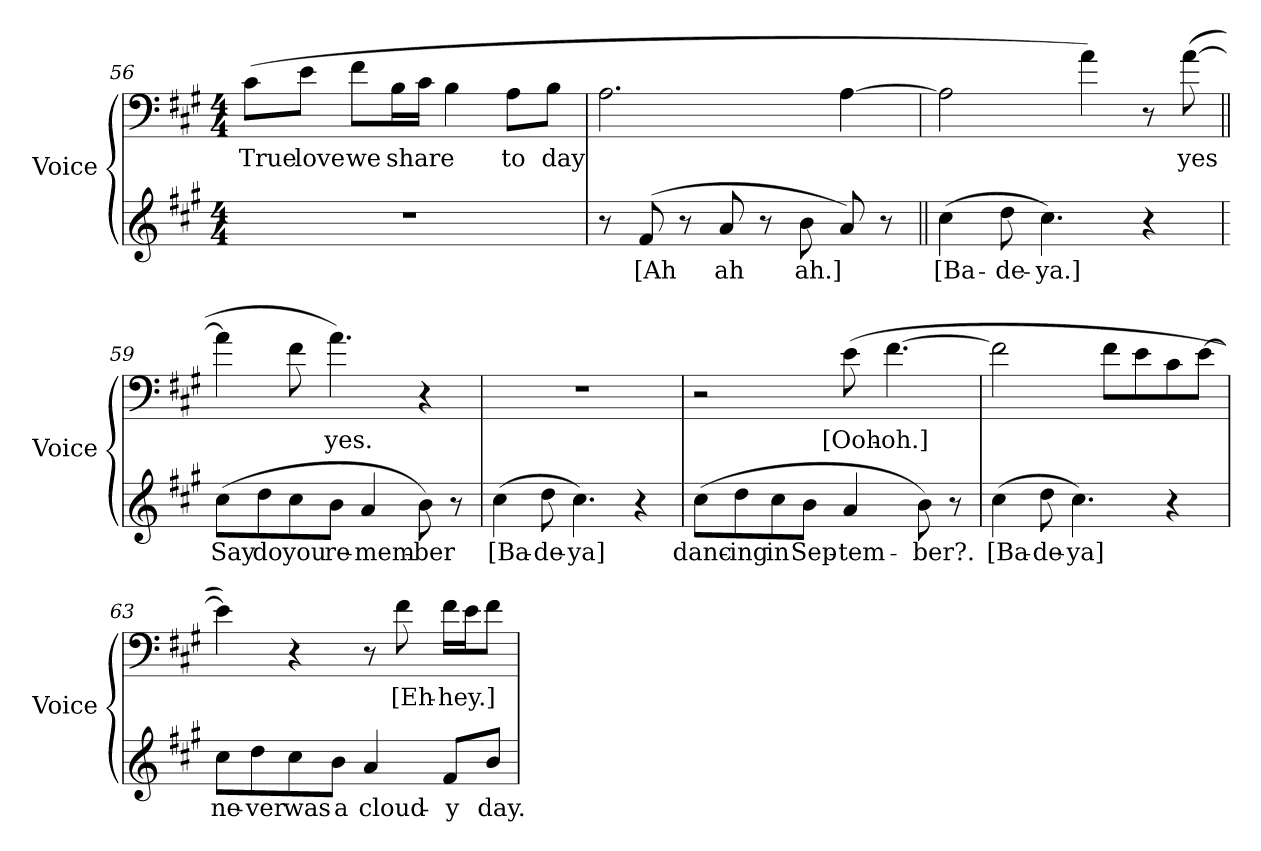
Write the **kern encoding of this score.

**kern	**text	**kern	**text
*part2	*part2	*part1	*part1
*staff2	*staff2	*staff1	*staff1
*I"Voice	*	*I"Voice	*
*I'Voice	*	*I'Voice	*
*clefG2	*	*clefF4	*
*k[f#c#g#]	*	*k[f#c#g#]	*
*A:	*	*A:	*
*M4/4	*	*M4/4	*
=56	=56	=56	=56
!	!	!	!LO:LY:b:color=#000000
1r	.	(8c#i\L	True
!	!	!	!LO:LY:b:color=#000000
.	.	8ei\J	love
!	!	!	!LO:LY:b:color=#000000
.	.	8f#i\L	we
!	!	!	!LO:LY:b:color=#000000
.	.	16Bi\L	share
.	.	16c#i\JJ	.
.	.	4Bi\	.
!	!	!	!LO:LY:b:color=#000000
.	.	8Ai\L	to
!	!	!	!LO:LY:b:color=#000000
.	.	8Bi\J	day
!!LO:LB:g=z
=57	=57	=57	=57
8r	.	2.Ai\	.
!	!LO:LY:b:color=#000000	!	!
(8f#i/	[Ah	.	.
8r	.	.	.
!	!LO:LY:b:color=#000000	!	!
8ai/	ah	.	.
8r	.	.	.
!	!LO:LY:b:color=#000000	!	!
8bi\	ah.]	.	.
8ai/)	.	[4Ai\	.
8r	.	.	.
!!LO:LB:g=z
=58||	=58	=58	=58
!	!LO:LY:b:color=#000000	!	!
(4cc#i\	[Ba-	2Ai\]	.
!	!LO:LY:b:color=#000000	!	!
8ddi\	-de-	.	.
!	!LO:LY:b:color=#000000	!	!
4.cc#i\)	-ya.]	.	.
.	.	4ai\)	.
4r	.	8r	.
!	!	!	!LO:LY:b:color=#000000
.	.	([8ai\	yes
=59	=59||	=59||	=59||
!	!LO:LY:b:color=#000000	!	!
(8cc#i\L	Say	4ai\]	.
!	!LO:LY:b:color=#000000	!	!
8ddi\	do	.	.
!	!LO:LY:b:color=#000000	!	!
8cc#i\	you	8f#i\	.
!	!LO:LY:b:color=#000000	!	!
!	!	!	!LO:LY:b:color=#000000
8bi\J	re-	4.ai\)	yes.
!	!LO:LY:b:color=#000000	!	!
4ai/	-mem-	.	.
!	!LO:LY:b:color=#000000	!	!
8bi\)	-ber	4r	.
8r	.	.	.
=60	=60	=60	=60
!	!LO:LY:b:color=#000000	!	!
(4cc#i\	[Ba-	1r	.
!	!LO:LY:b:color=#000000	!	!
8ddi\	-de-	.	.
!	!LO:LY:b:color=#000000	!	!
4.cc#i\)	-ya]	.	.
4r	.	.	.
!!LO:PB:g=z
=61	=61	=61	=61
!	!LO:LY:b:color=#000000	!	!
(8cc#i\L	danc-	2r	.
!	!LO:LY:b:color=#000000	!	!
8ddi\	-ing	.	.
!	!LO:LY:b:color=#000000	!	!
8cc#i\	in	.	.
!	!LO:LY:b:color=#000000	!	!
8bi\J	Sep-	.	.
!	!LO:LY:b:color=#000000	!	!
!	!	!	!LO:LY:b:color=#000000
4ai/	-tem-	(8ei\	[Ooh-
!	!	!	!LO:LY:b:color=#000000
.	.	[4.f#i\	-oh.]
!	!LO:LY:b:color=#000000	!	!
8bi\)	-ber?.	.	.
8r	.	.	.
!!LO:PB:g=z
=62	=62	=62	=62
!	!LO:LY:b:color=#000000	!	!
(4cc#i\	[Ba-	2f#i\]	.
!	!LO:LY:b:color=#000000	!	!
8ddi\	-de-	.	.
!	!LO:LY:b:color=#000000	!	!
4.cc#i\)	-ya]	.	.
.	.	8f#i\L	.
.	.	8ei\	.
4r	.	8c#i\	.
.	.	[8ei\J	.
=63	=63	=63	=63
!	!LO:LY:b:color=#000000	!	!
8cc#i\L	ne-	4ei\])	.
!	!LO:LY:b:color=#000000	!	!
8ddi\	-ver	.	.
!	!LO:LY:b:color=#000000	!	!
8cc#i\	was	4r	.
!	!LO:LY:b:color=#000000	!	!
8bi\J	a	.	.
!	!LO:LY:b:color=#000000	!	!
4ai/	cloud-	8r	.
!	!	!	!LO:LY:b:color=#000000
.	.	8f#i\	[Eh-
!	!LO:LY:b:color=#000000	!	!
!	!	!	!LO:LY:b:color=#000000
8f#i/L	-y	16f#i\LL	-hey.]
.	.	16ei\J	.
!	!LO:LY:b:color=#000000	!	!
8bi/J	day.	8f#i\J	.
=	=	=	=
*-	*-	*-	*-
